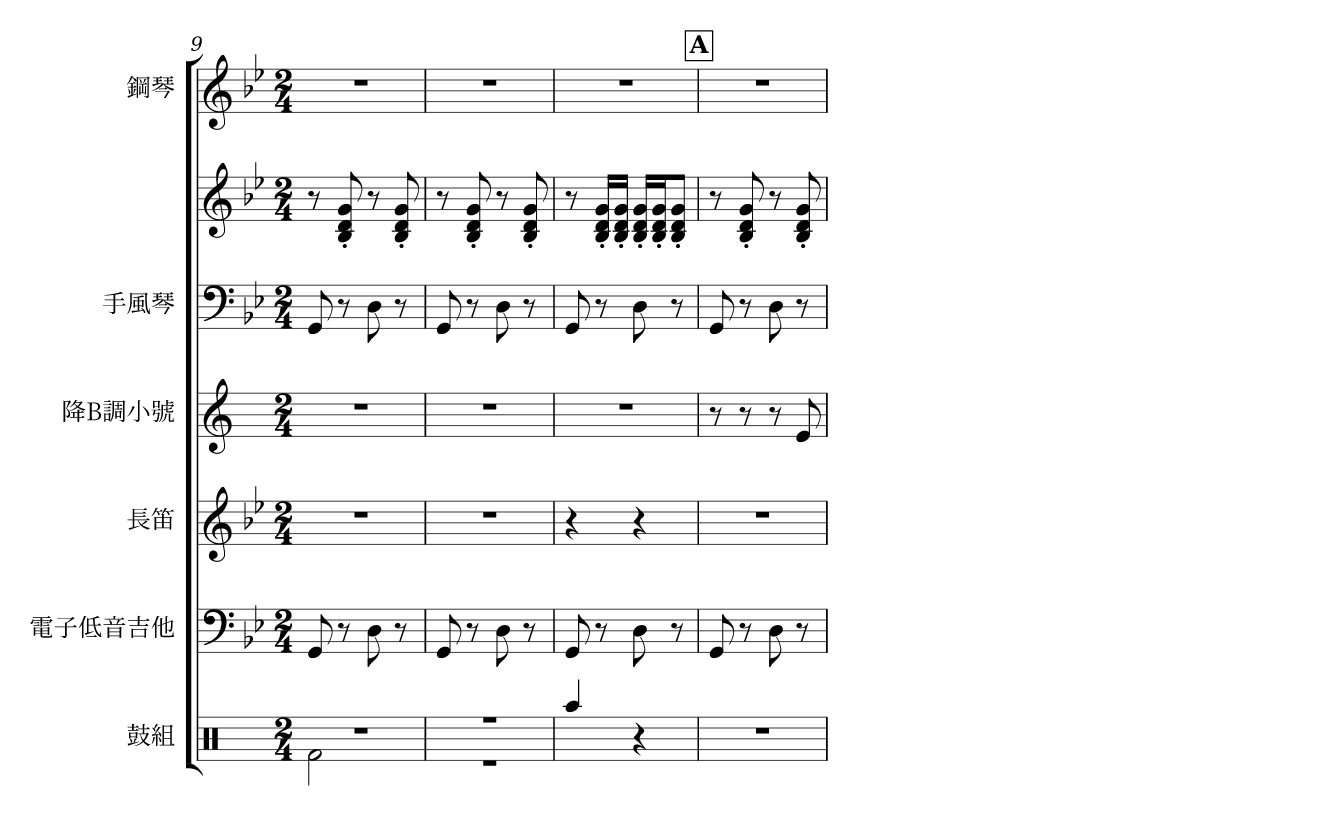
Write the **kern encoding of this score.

**kern	**kern	**kern	**kern	**kern	**kern	**kern
*part6	*part5	*part4	*part3	*part2	*part2	*part1
*staff7	*staff6	*staff5	*staff4	*staff3	*staff2	*staff1
*I"鼓組	*I"電子低音吉他	*I"長笛	*I"降B調小號	*I"手風琴	*	*I"鋼琴
*clefX	*clefF4	*clefG2	*clefG2	*clefF4	*clefG2	*clefG2
*	*ITrd7c12	*	*ITrd1c2	*	*	*
*k[]	*k[b-e-]	*k[b-e-]	*k[b-e-]	*k[b-e-]	*k[b-e-]	*k[b-e-]
*M2/4	*M2/4	*M2/4	*M2/4	*M2/4	*M2/4	*M2/4
=9	=9	=9	=9	=9	=9	=9
*^	*	*	*	*	*	*
2r	2Rf\	8GGG/	2r	2r	8GG/	8r	2r
.	.	8r	.	.	8r	8B-/' 8d/' 8g/'	.
.	.	8DD\	.	.	8D\	8r	.
.	.	8r	.	.	8r	8B-/' 8d/' 8g/'	.
=10	=10	=10	=10	=10	=10	=10	=10
2r	2r	8GGG/	2r	2r	8GG/	8r	2r
.	.	8r	.	.	8r	8B-/' 8d/' 8g/'	.
.	.	8DD\	.	.	8D\	8r	.
.	.	8r	.	.	8r	8B-/' 8d/' 8g/'	.
*v	*v	*	*	*	*	*	*
=11	=11	=11	=11	=11	=11	=11
4Raa/	8GGG/	4r	2r	8GG/	8r	2r
.	8r	.	.	8r	16B-/' 16d/' 16g/'LL	.
.	.	.	.	.	16B-/' 16d/' 16g/'JJ	.
4r	8DD\	4r	.	8D\	16B-/' 16d/' 16g/'LL	.
.	.	.	.	.	16B-/' 16d/' 16g/'J	.
.	8r	.	.	8r	8B-/' 8d/' 8g/'J	.
!!LO:REH:place=s1:a:B:fs=14:t=A
=12	=12	=12	=12	=12	=12	=12
2r	8GGG/	2r	8r	8GG/	8r	2r
.	8r	.	8r	8r	8B-/' 8d/' 8g/'	.
.	8DD\	.	8r	8D\	8r	.
.	8r	.	8d/	8r	8B-/' 8d/' 8g/'	.
=	=	=	=	=	=	=
*-	*-	*-	*-	*-	*-	*-
